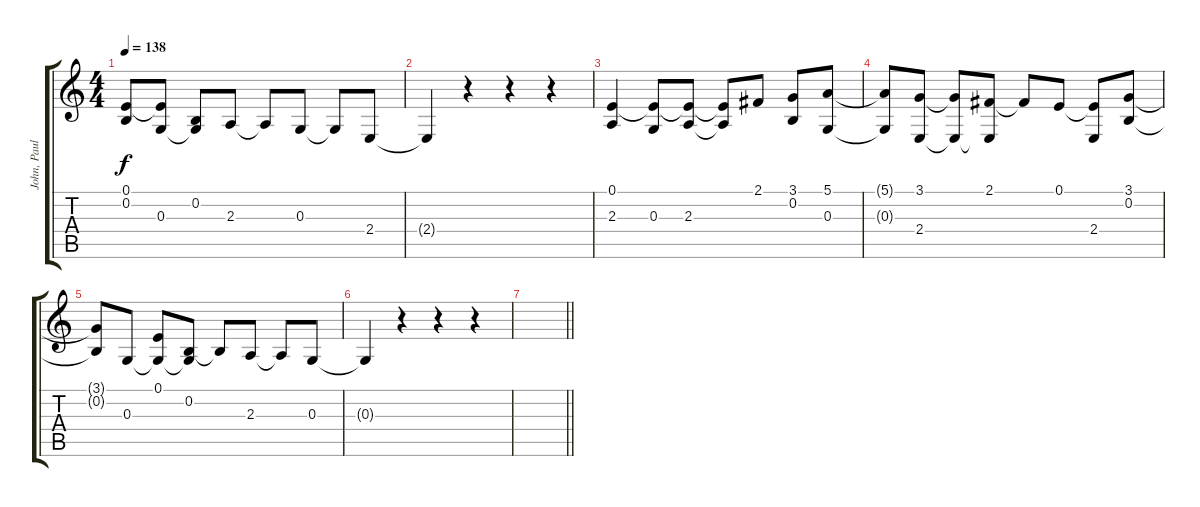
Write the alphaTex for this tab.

\track ("John, Paul, George" "John, Paul") {instrument altosax}
\staff {score tabs}
\tuning (E4 B3 G3 D3 A2 E2) {hide}
\ts (4 4)
\tempo 138
\clef g2
\ks c
(0.1{t} 0.2{t}).8{dy f} (0.1{t} 0.3).8 (0.2 0.3{t}).8 2.3.8 2.3{t}.8 0.3.8 0.3{t}.8 2.4.8 |
2.4{t}.4 r.4 r.4 r.4 |
(0.1 2.3).4 (0.1{t} 0.3).8 (0.1{t} 2.3).8 (0.1{t} 2.3{t}).8 2.1.8 (3.1 0.2).8 (5.1 0.3).8 |
(5.1{t} 0.3{t}).8 (3.1 2.4).8 (3.1{t} 2.4{t}).8 (2.1 2.4{t}).8 2.1{t}.8 0.1.8 (0.1{t} 2.4).8 (3.1 0.2).8 |
(3.1{t} 0.2{t}).8 0.3.8 (0.1 0.3{t}).8 (0.2 0.3{t}).8 0.2{t}.8 2.3.8 2.3{t}.8 0.3.8 |
0.3{t}.4 r.4 r.4 r.4 |
\barLineRight lightlight
